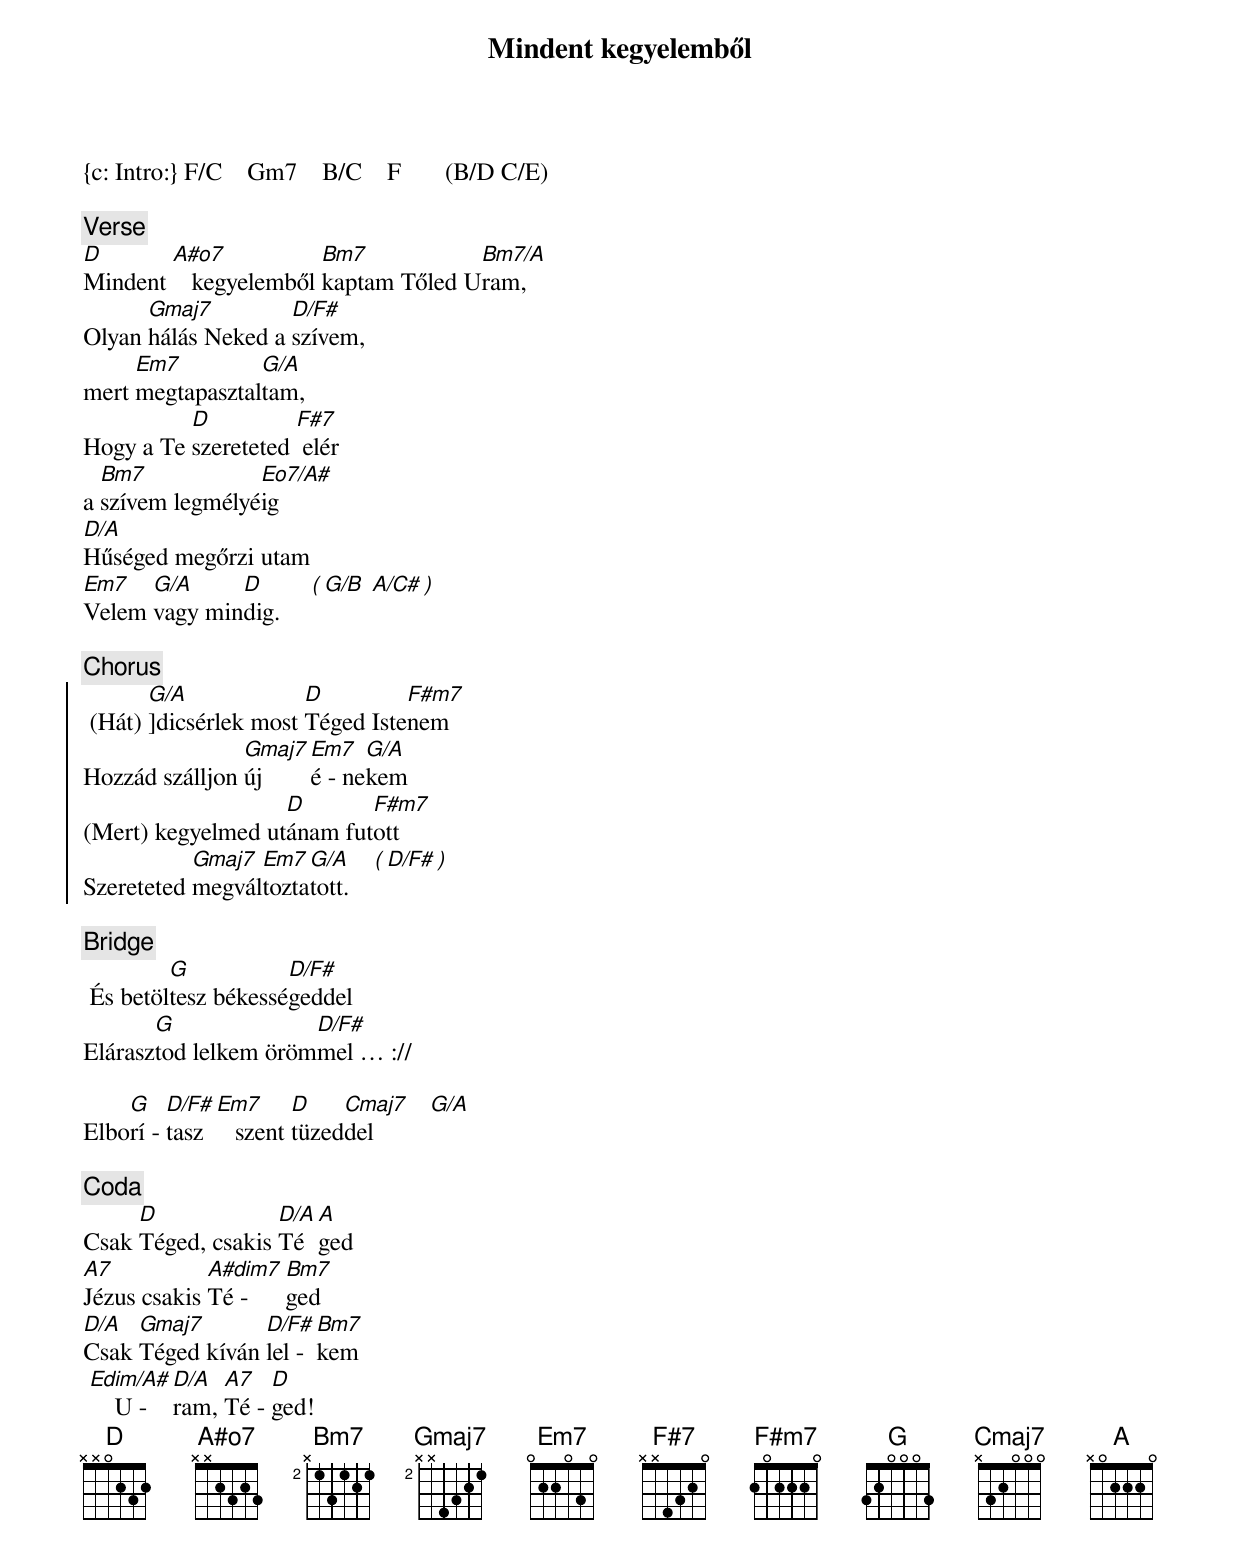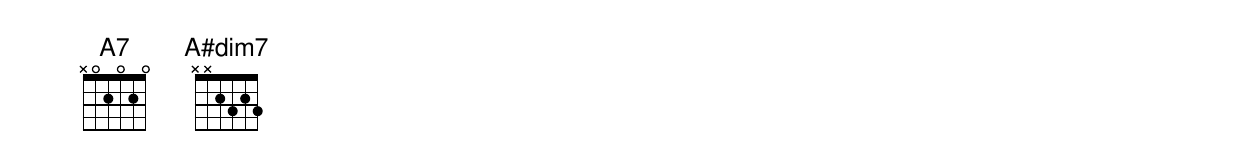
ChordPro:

{title: Mindent kegyelemből}

{c: Intro:} F/C    Gm7    B/C    F       (B/D C/E)

{c:Verse}
[D]Mindent [A#o7]   kegyelemből [Bm7]kaptam Tőled U[Bm7/A]ram,
Olyan [Gmaj7]hálás Neked a [D/F#]szívem,
mert [Em7]megtapasztal[G/A]tam,
Hogy a Te [D]szereteted [F#7] elér
a [Bm7]szívem legmélyé[Eo7/A#]ig
[D/A]Hűséged megőrzi utam
[Em7]Velem [G/A]vagy min[D]dig.     [(][G/B] [A/C#][)]

{c:Chorus}
{soc:}
 (Hát) [G/A]]dicsérlek most [D]Téged Iste[F#m7]nem
Hozzád szálljon [Gmaj7]új [Em7]é - ne[G/A]kem
(Mert) kegyelmed ut[D]ánam fut[F#m7]ott
Szereteted [Gmaj7]megvál[Em7]tozta[G/A]tott.    [(][D/F#][)]
{eoc:}

{c:Bridge}
 És betöl[G]tesz békessé[D/F#]geddel
Elárasz[G]tod lelkem öröm[D/F#]mel … ://

Elbo[G]rí - [D/F#]tasz[Em7]   szent [D]tüzed[Cmaj7]del         [G/A]

{c:Coda}
Csak [D]Téged, csakis [D/A]Té[A]ged
[A7]Jézus csakis [A#dim7]Té -      [Bm7]ged
[D/A]Csak [Gmaj7]Téged kíván [D/F#]lel - [Bm7]kem
 [Edim/A#]    U -    [D/A]ram, [A7]Té - [D]ged!
